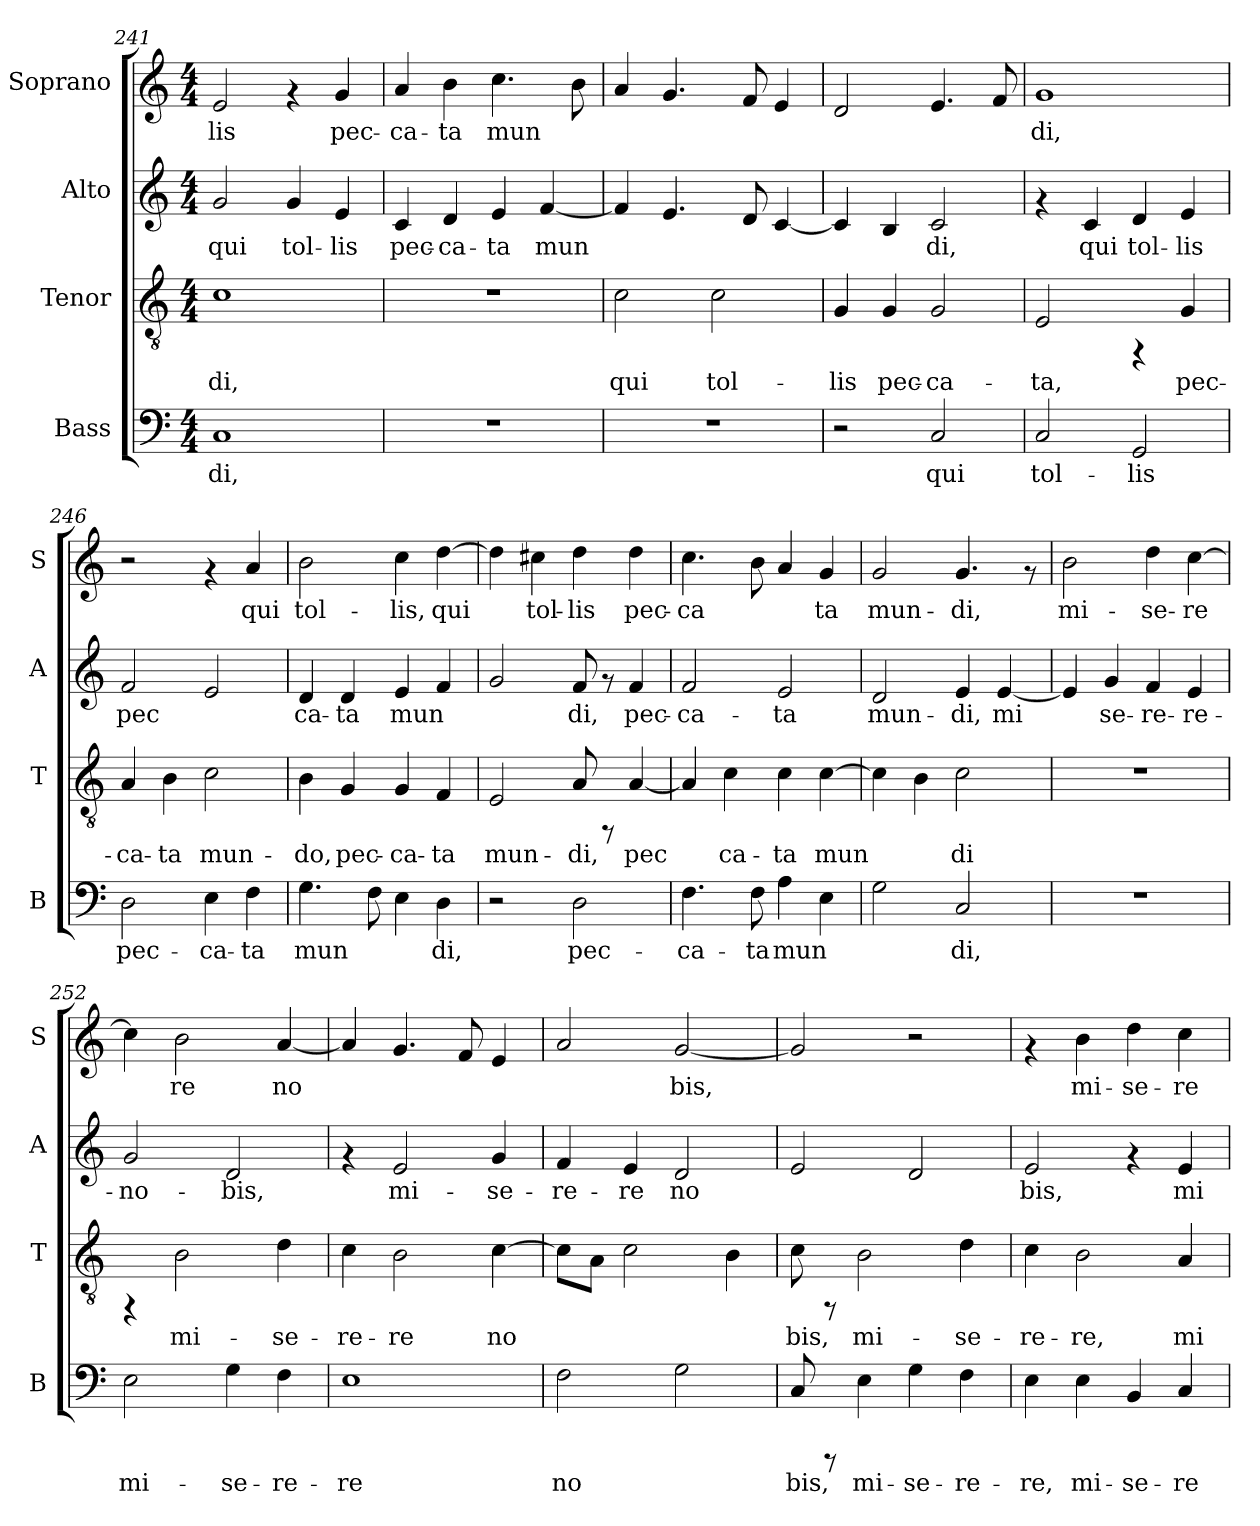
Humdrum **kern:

**kern	**text	**kern	**text	**kern	**text	**kern	**text
*part4	*part4	*part3	*part3	*part2	*part2	*part1	*part1
*staff4	*staff4	*staff3	*staff3	*staff2	*staff2	*staff1	*staff1
*I"Bass	*	*I"Tenor	*	*I"Alto	*	*I"Soprano	*
*I'B	*	*I'T	*	*I'A	*	*I'S	*
!!LO:PB:g=z
*clefF4	*	*clefGv2	*	*clefG2	*	*clefG2	*
*k[]	*	*k[]	*	*k[]	*	*k[]	*
*C:	*	*C:	*	*C:	*	*C:	*
*M4/4	*	*M4/4	*	*M4/4	*	*M4/4	*
=241	=241	=241	=241	=241	=241	=241	=241
!	!LO:LY:b:cj	!	!LO:LY:b:cj	!	!LO:LY:b:cj	!	!LO:LY:b:cj
1C	-di,	1c	-di,	2g/	qui	2e/	-lis
!	!	!	!	!	!LO:LY:b:cj	!	!
.	.	.	.	4g/	tol-	4rf	.
!	!	!	!	!	!LO:LY:b:cj	!	!LO:LY:b:cj
.	.	.	.	4e/	-lis	4g/	pec-
=242	=242	=242	=242	=242	=242	=242	=242
!	!	!	!	!	!LO:LY:b:cj	!	!LO:LY:b:cj
1r	.	1r	.	4c/	pec-	4a/	-ca-
!	!	!	!	!	!LO:LY:b:cj	!	!LO:LY:b:cj
.	.	.	.	4d/	-ca-	4b\	-ta
!	!	!	!	!	!LO:LY:b:cj	!	!LO:LY:b:cj
.	.	.	.	4e/	-ta	4.cc\	mun-
!	!	!	!	!	!LO:LY:b:cj	!	!
.	.	.	.	[<4f/	mun-	.	.
!	!	!	!	!	!	!	!LO:LY:b:cj
.	.	.	.	.	.	8b\	--
=243	=243	=243	=243	=243	=243	=243	=243
!	!	!	!LO:LY:b:cj	!	!LO:LY:b:cj	!	!LO:LY:b:cj
1r	.	2c\	qui	4f/]	--	4a/	--
!	!	!	!	!	!LO:LY:b:cj	!	!LO:LY:b:cj
.	.	.	.	4.e/	--	4.g/	--
!	!	!	!LO:LY:b:cj	!	!	!	!
.	.	2c\	tol-	.	.	.	.
!	!	!	!	!	!LO:LY:b:cj	!	!LO:LY:b:cj
.	.	.	.	8d/	--	8f/	--
!	!	!	!	!	!LO:LY:b:cj	!	!LO:LY:b:cj
.	.	.	.	[<4c/	--	4e/	--
=244	=244	=244	=244	=244	=244	=244	=244
!	!	!	!LO:LY:b:cj	!	!LO:LY:b:cj	!	!LO:LY:b:cj
2r	.	4G/	-lis	4c/]	--	2d/	--
!	!	!	!LO:LY:b:cj	!	!LO:LY:b:cj	!	!
.	.	4G/	pec-	4B/	--	.	.
!	!LO:LY:b:cj	!	!LO:LY:b:cj	!	!LO:LY:b:cj	!	!LO:LY:b:cj
2C/	qui	2G/	-ca-	2c/	-di,	4.e/	--
!	!	!	!	!	!	!	!LO:LY:b:cj
.	.	.	.	.	.	8f/	--
=245	=245	=245	=245	=245	=245	=245	=245
!	!LO:LY:b:cj	!	!LO:LY:b:cj	!	!	!	!LO:LY:b:cj
2C/	tol-	2E/	-ta,	4rf	.	1g	-di,
!	!	!	!	!	!LO:LY:b:cj	!	!
.	.	.	.	4c/	qui	.	.
!	!LO:LY:b:cj	!	!	!	!LO:LY:b:cj	!	!
2GG/	-lis	4rFF	.	4d/	tol-	.	.
!	!	!	!LO:LY:b:cj	!	!LO:LY:b:cj	!	!
.	.	4G/	pec-	4e/	-lis	.	.
=246	=246	=246	=246	=246	=246	=246	=246
!	!LO:LY:b:cj	!	!LO:LY:b:cj	!	!LO:LY:b:cj	!	!
2D\	pec-	4A/	-ca-	2f/	pec-	2r	.
!	!	!	!LO:LY:b:cj	!	!	!	!
.	.	4B\	-ta	.	.	.	.
!	!LO:LY:b:cj	!	!LO:LY:b:cj	!	!LO:LY:b:cj	!	!
4E\	-ca-	2c\	mun-	2e/	--	4rf	.
!	!LO:LY:b:cj	!	!	!	!	!	!LO:LY:b:cj
4F\	-ta	.	.	.	.	4a/	qui
!!LO:LB:g=z
=247	=247	=247	=247	=247	=247	=247	=247
!	!LO:LY:b:cj	!	!LO:LY:b:cj	!	!LO:LY:b:cj	!	!LO:LY:b:cj
4.G\	mun-	4B\	-do,	4d/	-ca-	2b\	tol-
!	!	!	!LO:LY:b:cj	!	!LO:LY:b:cj	!	!
.	.	4G/	pec-	4d/	-ta	.	.
!	!LO:LY:b:cj	!	!	!	!	!	!
8F\	--	.	.	.	.	.	.
!	!LO:LY:b:cj	!	!LO:LY:b:cj	!	!LO:LY:b:cj	!	!LO:LY:b:cj
4E\	--	4G/	-ca-	4e/	mun-	4cc\	-lis,
!	!LO:LY:b:cj	!	!LO:LY:b:cj	!	!LO:LY:b:cj	!	!LO:LY:b:cj
4D\	-di,	4F/	-ta	4f/	--	[>4dd\	qui
=248	=248	=248	=248	=248	=248	=248	=248
!	!	!	!LO:LY:b:cj	!	!LO:LY:b:cj	!	!LO:LY:b:cj
2r	.	2E/	mun-	2g/	--	4dd\]	.
!	!	!	!	!	!	!	!LO:LY:b:cj
.	.	.	.	.	.	4cc#X\	tol-
!	!LO:LY:b:cj	!	!LO:LY:b:cj	!	!LO:LY:b:cj	!	!LO:LY:b:cj
2D\	pec-	8A/	-di,	8f/	-di,	4dd\	-lis
.	.	8rFF	.	8rf	.	.	.
!	!	!	!LO:LY:b:cj	!	!LO:LY:b:cj	!	!LO:LY:b:cj
.	.	[<4A/	pec-	4f/	pec-	4dd\	pec-
=249	=249	=249	=249	=249	=249	=249	=249
!	!LO:LY:b:cj	!	!LO:LY:b:cj	!	!LO:LY:b:cj	!	!LO:LY:b:cj
4.F\	-ca-	4A/]	--	2f/	-ca-	4.cc\	-ca-
!	!	!	!LO:LY:b:cj	!	!	!	!
.	.	4c\	-ca-	.	.	.	.
!	!LO:LY:b:cj	!	!	!	!	!	!LO:LY:b:cj
8F\	-ta	.	.	.	.	8b\	--
!	!LO:LY:b:cj	!	!LO:LY:b:cj	!	!LO:LY:b:cj	!	!LO:LY:b:cj
4A\	mun-	4c\	-ta	2e/	-ta	4a/	--
!	!LO:LY:b:cj	!	!LO:LY:b:cj	!	!	!	!LO:LY:b:cj
4E\	--	[>4c\	mun-	.	.	4g/	-ta
=250	=250	=250	=250	=250	=250	=250	=250
!	!LO:LY:b:cj	!	!LO:LY:b:cj	!	!LO:LY:b:cj	!	!LO:LY:b:cj
2G\	--	4c\]	--	2d/	mun-	2g/	mun-
!	!	!	!LO:LY:b:cj	!	!	!	!
.	.	4B\	--	.	.	.	.
!	!LO:LY:b:cj	!	!LO:LY:b:cj	!	!LO:LY:b:cj	!	!LO:LY:b:cj
2C/	-di,	2c\	-di	4e/	-di,	4.g/	-di,
!	!	!	!	!	!LO:LY:b:cj	!	!
.	.	.	.	[<4e/	mi-	.	.
.	.	.	.	.	.	8rf	.
=251	=251	=251	=251	=251	=251	=251	=251
!	!	!	!	!	!LO:LY:b:cj	!	!LO:LY:b:cj
1r	.	1r	.	4e/]	--	2b\	mi-
!	!	!	!	!	!LO:LY:b:cj	!	!
.	.	.	.	4g/	-se-	.	.
!	!	!	!	!	!LO:LY:b:cj	!	!LO:LY:b:cj
.	.	.	.	4f/	-re-	4dd\	-se-
!	!	!	!	!	!LO:LY:b:cj	!	!LO:LY:b:cj
.	.	.	.	4e/	-re-	[>4cc\	-re-
!!LO:PB:g=z
=252	=252	=252	=252	=252	=252	=252	=252
!	!LO:LY:b:cj	!	!	!	!LO:LY:b:cj	!	!LO:LY:b:cj
2E\	mi-	4rFF	.	2g/	-no-	4cc\]	--
!	!	!	!LO:LY:b:cj	!	!	!	!LO:LY:b:cj
.	.	2B\	mi-	.	.	2b\	-re
!	!LO:LY:b:cj	!	!	!	!LO:LY:b:cj	!	!
4G\	-se-	.	.	2d/	-bis,	.	.
!	!LO:LY:b:cj	!	!LO:LY:b:cj	!	!	!	!LO:LY:b:cj
4F\	-re-	4d\	-se-	.	.	[<4a/	no-
=253	=253	=253	=253	=253	=253	=253	=253
!	!LO:LY:b:cj	!	!LO:LY:b:cj	!	!	!	!LO:LY:b:cj
1E	-re	4c\	-re-	4rf	.	4a/]	--
!	!	!	!LO:LY:b:cj	!	!LO:LY:b:cj	!	!LO:LY:b:cj
.	.	2B\	-re	2e/	mi-	4.g/	--
!	!	!	!	!	!	!	!LO:LY:b:cj
.	.	.	.	.	.	8f/	--
!	!	!	!LO:LY:b:cj	!	!LO:LY:b:cj	!	!LO:LY:b:cj
.	.	[>4c\	no-	4g/	-se-	4e/	--
=254	=254	=254	=254	=254	=254	=254	=254
!	!LO:LY:b:cj	!	!LO:LY:b:cj	!	!LO:LY:b:cj	!	!LO:LY:b:cj
2F\	no-	8c\L]	--	4f/	-re-	2a/	--
!	!	!	!LO:LY:b:cj	!	!	!	!
.	.	8A\J	--	.	.	.	.
!	!	!	!LO:LY:b:cj	!	!LO:LY:b:cj	!	!
.	.	2c\	--	4e/	-re	.	.
!	!LO:LY:b:cj	!	!	!	!LO:LY:b:cj	!	!LO:LY:b:cj
2G\	--	.	.	2d/	no-	[<2g/	-bis,
!	!	!	!LO:LY:b:cj	!	!	!	!
.	.	4B\	--	.	.	.	.
=255	=255	=255	=255	=255	=255	=255	=255
!	!LO:LY:b:cj	!	!LO:LY:b:cj	!	!LO:LY:b:cj	!	!LO:LY:b:cj
8C/	-bis,	8c\	-bis,	2e/	--	2g/]	.
8rCCC	.	8rFF	.	.	.	.	.
!	!LO:LY:b:cj	!	!LO:LY:b:cj	!	!	!	!
4E\	mi-	2B\	mi-	.	.	.	.
!	!LO:LY:b:cj	!	!	!	!LO:LY:b:cj	!	!
4G\	-se-	.	.	2d/	--	2r	.
!	!LO:LY:b:cj	!	!LO:LY:b:cj	!	!	!	!
4F\	-re-	4d\	-se-	.	.	.	.
=256	=256	=256	=256	=256	=256	=256	=256
!	!LO:LY:b:cj	!	!LO:LY:b:cj	!	!LO:LY:b:cj	!	!
4E\	-re,	4c\	-re-	2e/	-bis,	4rf	.
!	!LO:LY:b:cj	!	!LO:LY:b:cj	!	!	!	!LO:LY:b:cj
4E\	mi-	2B\	-re,	.	.	4b\	mi-
!	!LO:LY:b:cj	!	!	!	!	!	!LO:LY:b:cj
4BB/	-se-	.	.	4rf	.	4dd\	-se-
!	!LO:LY:b:cj	!	!LO:LY:b:cj	!	!LO:LY:b:cj	!	!LO:LY:b:cj
4C/	-re-	4A/	mi-	4e/	mi-	4cc\	-re-
=	=	=	=	=	=	=	=
*-	*-	*-	*-	*-	*-	*-	*-
